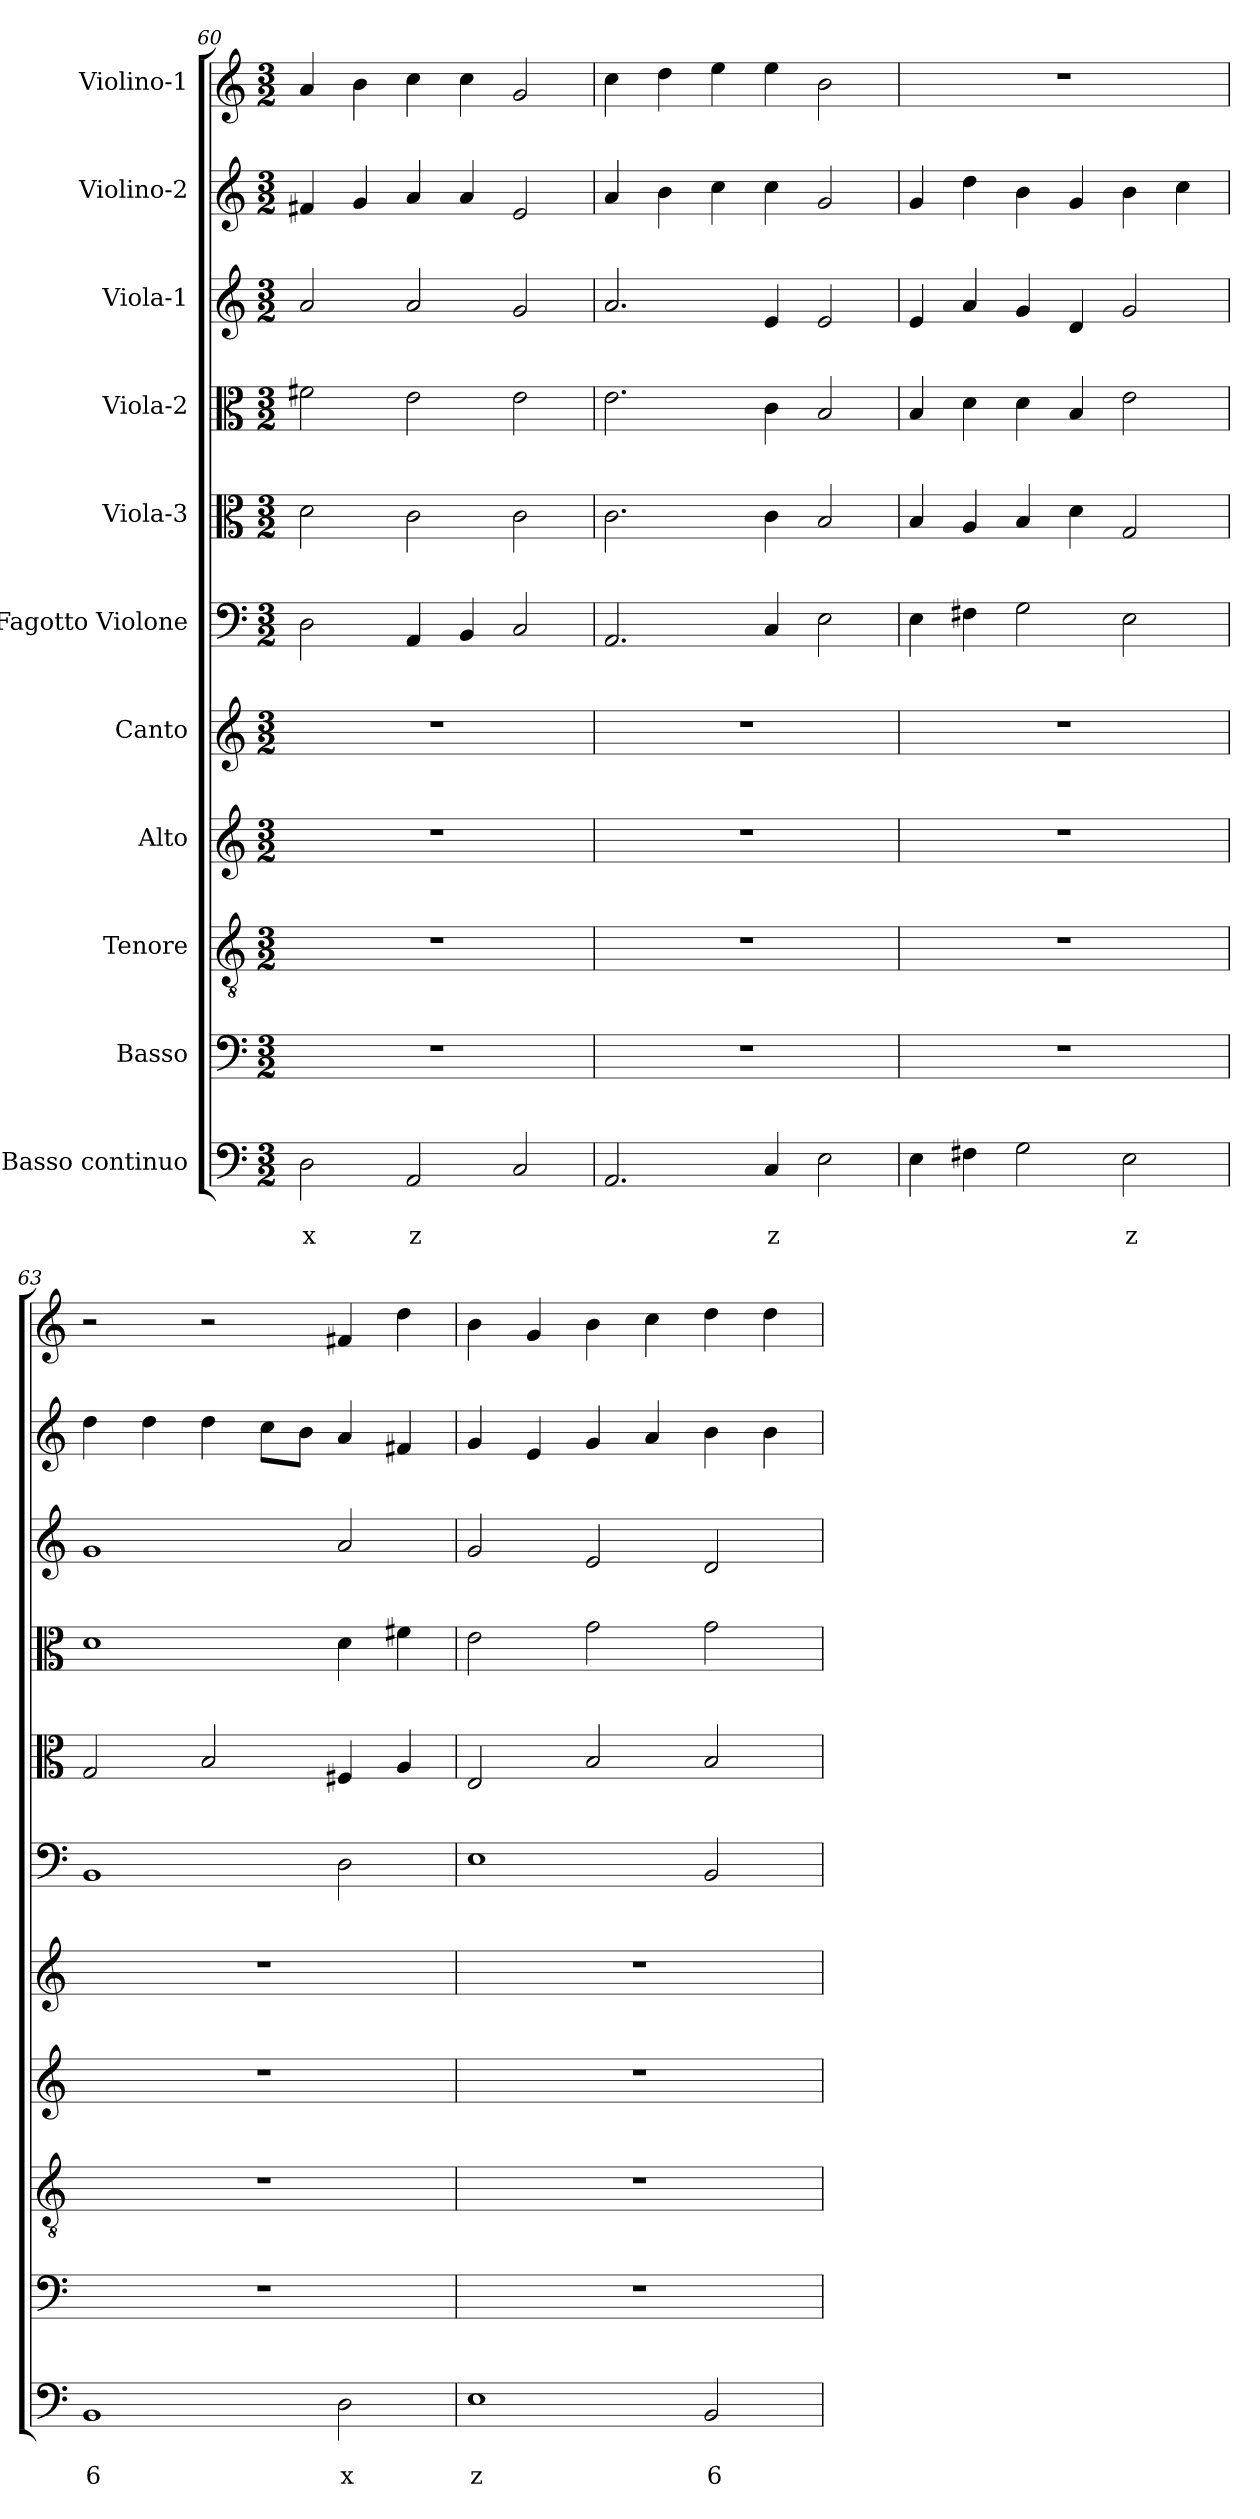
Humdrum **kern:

**kern	**text	**text	**kern	**kern	**kern	**kern	**kern	**kern	**kern	**kern	**kern	**kern
*part11	*part11	*part11	*part10	*part9	*part8	*part7	*part6	*part5	*part4	*part3	*part2	*part1
*staff11	*staff11	*staff11	*staff10	*staff9	*staff8	*staff7	*staff6	*staff5	*staff4	*staff3	*staff2	*staff1
*I"Basso continuo	*	*	*I"Basso	*I"Tenore	*I"Alto	*I"Canto	*I"Fagotto Violone	*I"Viola-3	*I"Viola-2	*I"Viola-1	*I"Violino-2	*I"Violino-1
*clefF4	*	*	*clefF4	*clefGv2	*clefG2	*clefG2	*clefF4	*clefC3	*clefC3	*clefG2	*clefG2	*clefG2
*k[]	*	*	*k[]	*k[]	*k[]	*k[]	*k[]	*k[]	*k[]	*k[]	*k[]	*k[]
*C:	*	*	*C:	*C:	*C:	*C:	*C:	*C:	*C:	*C:	*C:	*C:
*M3/2	*	*	*M3/2	*M3/2	*M3/2	*M3/2	*M3/2	*M3/2	*M3/2	*M3/2	*M3/2	*M3/2
=60	=60	=60	=60	=60	=60	=60	=60	=60	=60	=60	=60	=60
!	!	!LO:LY:b	!	!	!	!	!	!	!	!	!	!
2D\	.	x	1.r	1.r	1.r	1.r	2D\	2d\	2f#X\	2a/	4f#X/	4a/
.	.	.	.	.	.	.	.	.	.	.	4g/	4b\
!	!	!LO:LY:b	!	!	!	!	!	!	!	!	!	!
2AA/	.	z	.	.	.	.	4AA/	2c\	2e\	2a/	4a/	4cc\
.	.	.	.	.	.	.	4BB/	.	.	.	4a/	4cc\
2C/	.	.	.	.	.	.	2C/	2c\	2e\	2g/	2e/	2g/
=61	=61	=61	=61	=61	=61	=61	=61	=61	=61	=61	=61	=61
2.AA/	.	.	1.r	1.r	1.r	1.r	2.AA/	2.c\	2.e\	2.a/	4a/	4cc\
.	.	.	.	.	.	.	.	.	.	.	4b\	4dd\
.	.	.	.	.	.	.	.	.	.	.	4cc\	4ee\
!	!	!LO:LY:b	!	!	!	!	!	!	!	!	!	!
4C/	.	z	.	.	.	.	4C/	4c\	4c\	4e/	4cc\	4ee\
2E\	.	.	.	.	.	.	2E\	2B/	2B/	2e/	2g/	2b\
=62	=62	=62	=62	=62	=62	=62	=62	=62	=62	=62	=62	=62
4E\	.	.	1.r	1.r	1.r	1.r	4E\	4B/	4B/	4e/	4g/	1.r
4F#X\	.	.	.	.	.	.	4F#X\	4A/	4d\	4a/	4dd\	.
2G\	.	.	.	.	.	.	2G\	4B/	4d\	4g/	4b\	.
.	.	.	.	.	.	.	.	4d\	4B/	4d/	4g/	.
!	!	!LO:LY:b	!	!	!	!	!	!	!	!	!	!
2E\	.	z	.	.	.	.	2E\	2G/	2e\	2g/	4b\	.
.	.	.	.	.	.	.	.	.	.	.	4cc\	.
=63	=63	=63	=63	=63	=63	=63	=63	=63	=63	=63	=63	=63
!	!	!LO:LY:b	!	!	!	!	!	!	!	!	!	!
1BB	.	6	1.r	1.r	1.r	1.r	1BB	2G/	1d	1g	4dd\	2r
.	.	.	.	.	.	.	.	.	.	.	4dd\	.
.	.	.	.	.	.	.	.	2B/	.	.	4dd\	2r
.	.	.	.	.	.	.	.	.	.	.	8cc\L	.
.	.	.	.	.	.	.	.	.	.	.	8b\J	.
!	!	!LO:LY:b	!	!	!	!	!	!	!	!	!	!
2D\	.	x	.	.	.	.	2D\	4F#X/	4d\	2a/	4a/	4f#X/
.	.	.	.	.	.	.	.	4A/	4f#X\	.	4f#X/	4dd\
=64	=64	=64	=64	=64	=64	=64	=64	=64	=64	=64	=64	=64
!	!	!LO:LY:b	!	!	!	!	!	!	!	!	!	!
1E	.	z	1.r	1.r	1.r	1.r	1E	2E/	2e\	2g/	4g/	4b\
.	.	.	.	.	.	.	.	.	.	.	4e/	4g/
.	.	.	.	.	.	.	.	2B/	2g\	2e/	4g/	4b\
.	.	.	.	.	.	.	.	.	.	.	4a/	4cc\
!	!	!LO:LY:b	!	!	!	!	!	!	!	!	!	!
2BB/	.	6	.	.	.	.	2BB/	2B/	2g\	2d/	4b\	4dd\
.	.	.	.	.	.	.	.	.	.	.	4b\	4dd\
=	=	=	=	=	=	=	=	=	=	=	=	=
*-	*-	*-	*-	*-	*-	*-	*-	*-	*-	*-	*-	*-
